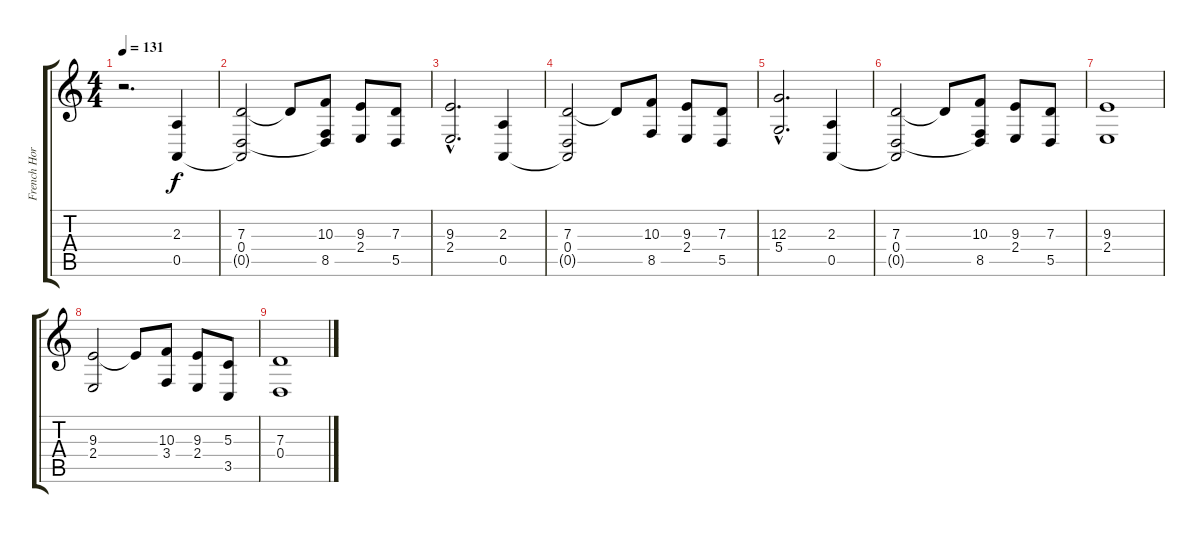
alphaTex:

\track ("French Horn" "French Hor") {instrument frenchhorn}
\staff {score tabs}
\tuning (E4 B3 G3 D3 A2 E2) {hide}
\ts (4 4)
\tempo 131
\clef g2
\ks c
r.2{d dy f instrument frenchhorn} (2.3 0.5).4 |
(7.3 0.4 0.5{t}).2 7.3{t}.8 (10.3 0.4{t} 8.5).8 (9.3 2.4).8 (7.3 5.5).8 |
(9.3{hac} 2.4{hac}).2{d} (2.3 0.5).4 |
(7.3 0.4 0.5{t}).2 7.3{t}.8 (10.3 8.5).8 (9.3 2.4).8 (7.3 5.5).8 |
(12.3{hac} 5.4{hac}).2{d} (2.3 0.5).4 |
(7.3 0.4 0.5{t}).2 7.3{t}.8 (10.3 0.4{t} 8.5).8 (9.3 2.4).8 (7.3 5.5).8 |
(9.3 2.4).1 |
(9.3 2.4).2 9.3{t}.8 (10.3 3.4).8 (9.3 2.4).8 (5.3 3.5).8 |
(7.3 0.4).1
